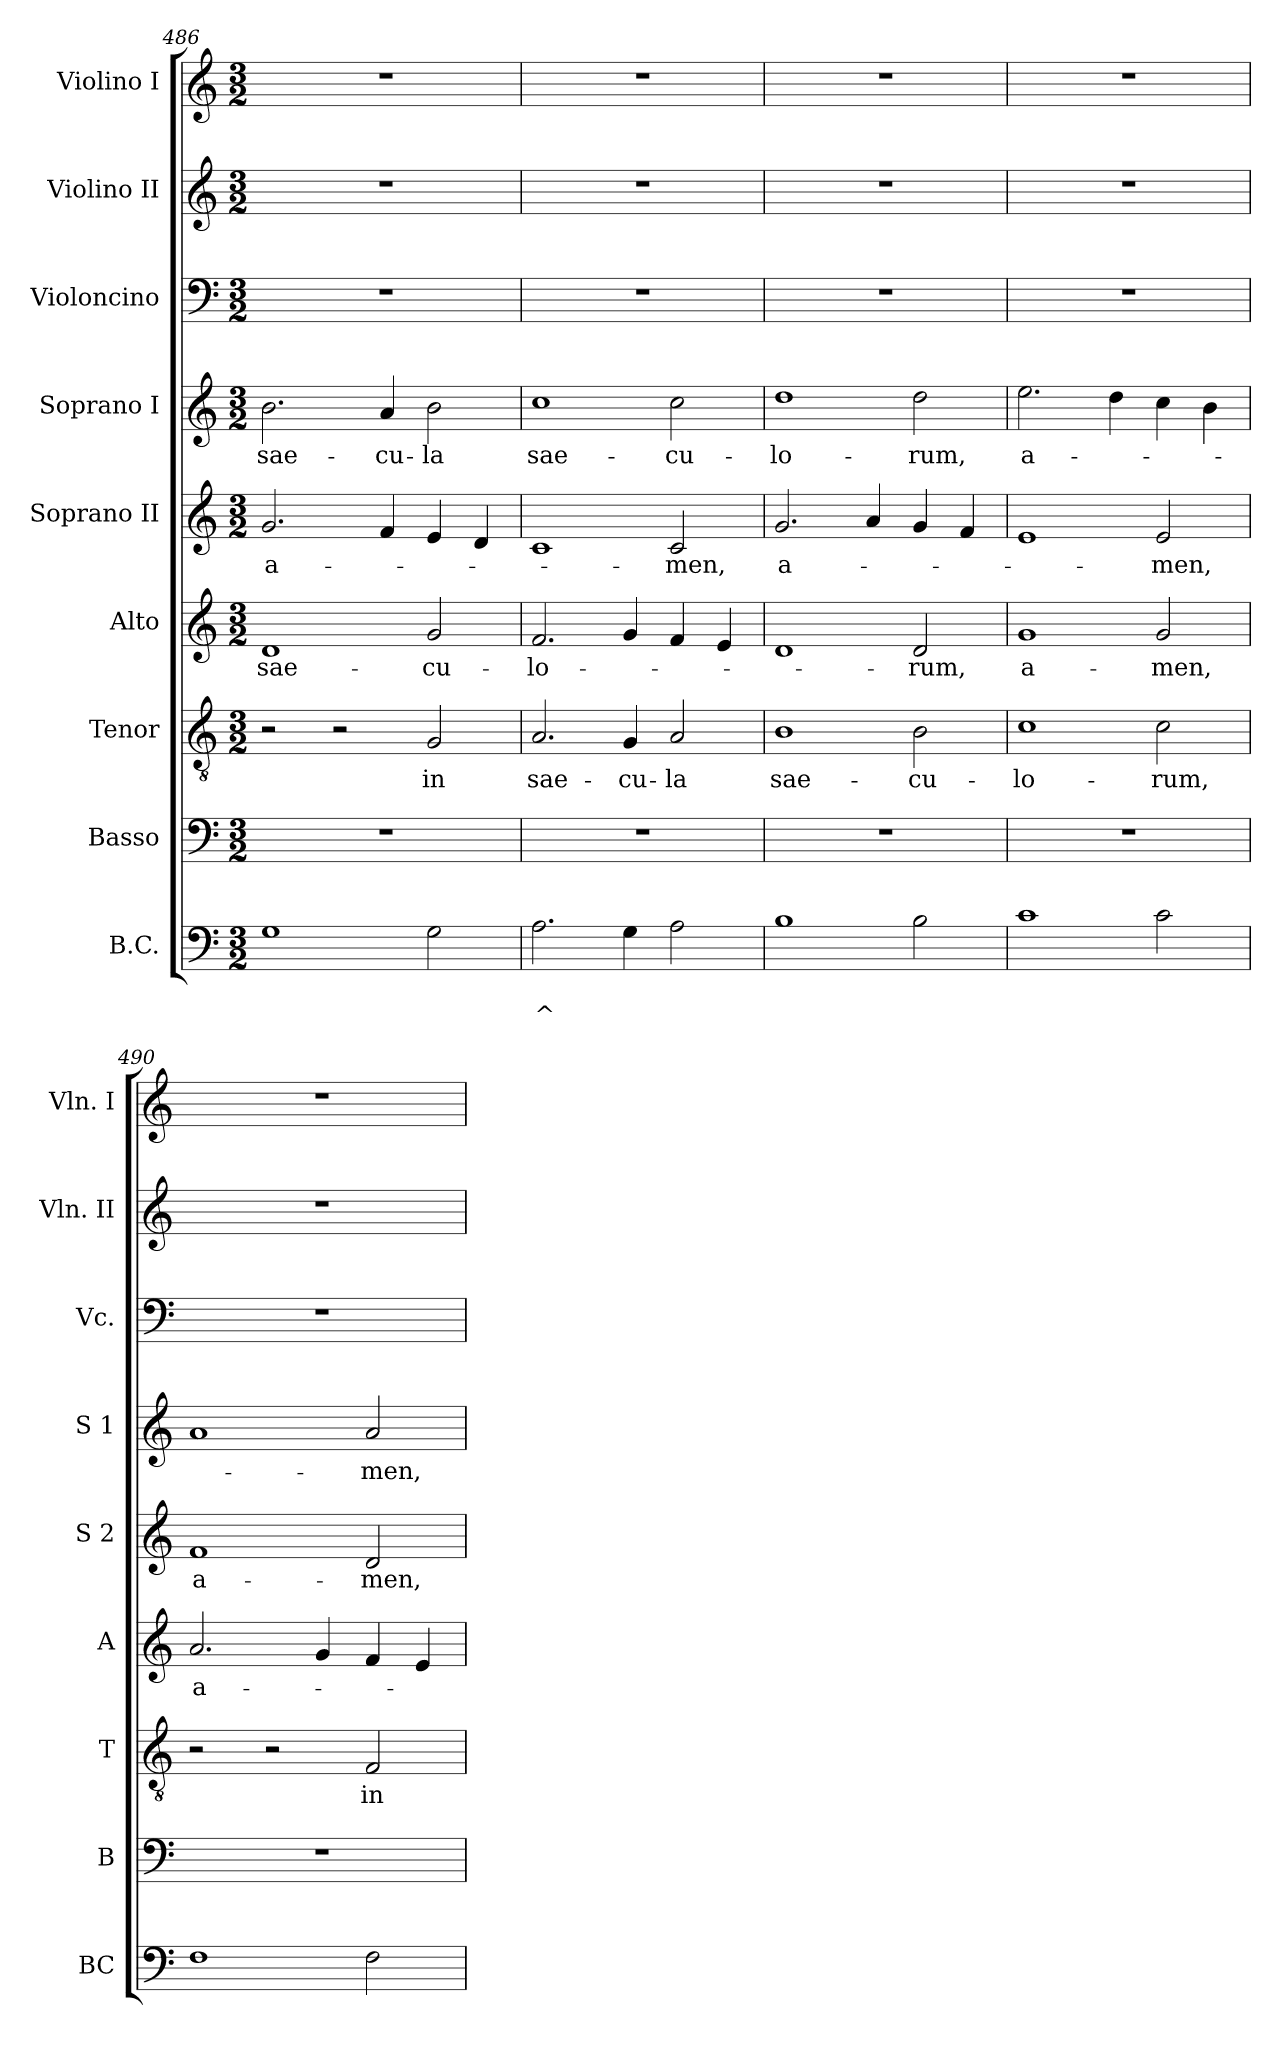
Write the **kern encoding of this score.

**kern	**text	**text	**kern	**kern	**text	**kern	**text	**kern	**text	**kern	**text	**kern	**kern	**kern
*part9	*part9	*part9	*part8	*part7	*part7	*part6	*part6	*part5	*part5	*part4	*part4	*part3	*part2	*part1
*staff9	*staff9	*staff9	*staff8	*staff7	*staff7	*staff6	*staff6	*staff5	*staff5	*staff4	*staff4	*staff3	*staff2	*staff1
*I"B.C.	*	*	*I"Basso	*I"Tenor	*	*I"Alto	*	*I"Soprano II	*	*I"Soprano I	*	*I"Violoncino	*I"Violino II	*I"Violino I
*I'BC	*	*	*I'B	*I'T	*	*I'A	*	*I'S 2	*	*I'S 1	*	*I'Vc.	*I'Vln. II	*I'Vln. I
*clefF4	*	*	*clefF4	*clefGv2	*	*clefG2	*	*clefG2	*	*clefG2	*	*clefF4	*clefG2	*clefG2
*k[]	*	*	*k[]	*k[]	*	*k[]	*	*k[]	*	*k[]	*	*k[]	*k[]	*k[]
*C:	*	*	*C:	*C:	*	*C:	*	*C:	*	*C:	*	*C:	*C:	*C:
*M3/2	*	*	*M3/2	*M3/2	*	*M3/2	*	*M3/2	*	*M3/2	*	*M3/2	*M3/2	*M3/2
=486	=486	=486	=486	=486	=486	=486	=486	=486	=486	=486	=486	=486	=486	=486
!	!	!	!	!	!	!	!LO:LY:b	!	!LO:LY:b	!	!LO:LY:b	!	!	!
1G	.	.	1.r	2r	.	1d	sae-	2.g/	a-	2.b\	sae-	1.r	1.r	1.r
.	.	.	.	2r	.	.	.	.	.	.	.	.	.	.
!	!	!	!	!	!	!	!	!	!	!	!LO:LY:b	!	!	!
.	.	.	.	.	.	.	.	4f/	.	4a/	-cu-	.	.	.
!	!	!	!	!	!LO:LY:b	!	!LO:LY:b	!	!	!	!LO:LY:b	!	!	!
2G\	.	.	.	2G/	in	2g/	-cu-	4e/	.	2b\	-la	.	.	.
.	.	.	.	.	.	.	.	4d/	.	.	.	.	.	.
=487	=487	=487	=487	=487	=487	=487	=487	=487	=487	=487	=487	=487	=487	=487
!	!	!LO:LY:b	!	!	!LO:LY:b	!	!LO:LY:b	!	!	!	!LO:LY:b	!	!	!
2.A\	.	^	1.r	2.A/	sae-	2.f/	-lo-	1c	.	1cc	sae-	1.r	1.r	1.r
!	!	!	!	!	!LO:LY:b	!	!	!	!	!	!	!	!	!
4G\	.	.	.	4G/	-cu-	4g/	.	.	.	.	.	.	.	.
!	!	!	!	!	!LO:LY:b	!	!	!	!LO:LY:b	!	!LO:LY:b	!	!	!
2A\	.	.	.	2A/	-la	4f/	.	2c/	-men,	2cc\	-cu-	.	.	.
.	.	.	.	.	.	4e/	.	.	.	.	.	.	.	.
=488	=488	=488	=488	=488	=488	=488	=488	=488	=488	=488	=488	=488	=488	=488
!	!	!	!	!	!LO:LY:b	!	!	!	!LO:LY:b	!	!LO:LY:b	!	!	!
1B	.	.	1.r	1B	sae-	1d	.	2.g/	a-	1dd	-lo-	1.r	1.r	1.r
.	.	.	.	.	.	.	.	4a/	.	.	.	.	.	.
!	!	!	!	!	!LO:LY:b	!	!LO:LY:b	!	!	!	!LO:LY:b	!	!	!
2B\	.	.	.	2B\	-cu-	2d/	-rum,	4g/	.	2dd\	-rum,	.	.	.
.	.	.	.	.	.	.	.	4f/	.	.	.	.	.	.
=489	=489	=489	=489	=489	=489	=489	=489	=489	=489	=489	=489	=489	=489	=489
!	!	!	!	!	!LO:LY:b	!	!LO:LY:b	!	!	!	!LO:LY:b	!	!	!
1c	.	.	1.r	1c	-lo-	1g	a-	1e	.	2.ee\	a-	1.r	1.r	1.r
.	.	.	.	.	.	.	.	.	.	4dd\	.	.	.	.
!	!	!	!	!	!LO:LY:b	!	!LO:LY:b	!	!LO:LY:b	!	!	!	!	!
2c\	.	.	.	2c\	-rum,	2g/	-men,	2e/	-men,	4cc\	.	.	.	.
.	.	.	.	.	.	.	.	.	.	4b\	.	.	.	.
=490	=490	=490	=490	=490	=490	=490	=490	=490	=490	=490	=490	=490	=490	=490
!	!	!	!	!	!	!	!LO:LY:b	!	!LO:LY:b	!	!	!	!	!
1F	.	.	1.r	2r	.	2.a/	a-	1f	a-	1a	.	1.r	1.r	1.r
.	.	.	.	2r	.	.	.	.	.	.	.	.	.	.
.	.	.	.	.	.	4g/	.	.	.	.	.	.	.	.
!	!	!	!	!	!LO:LY:b	!	!	!	!LO:LY:b	!	!LO:LY:b	!	!	!
2F\	.	.	.	2F/	in	4f/	.	2d/	-men,	2a/	-men,	.	.	.
.	.	.	.	.	.	4e/	.	.	.	.	.	.	.	.
=	=	=	=	=	=	=	=	=	=	=	=	=	=	=
*-	*-	*-	*-	*-	*-	*-	*-	*-	*-	*-	*-	*-	*-	*-
